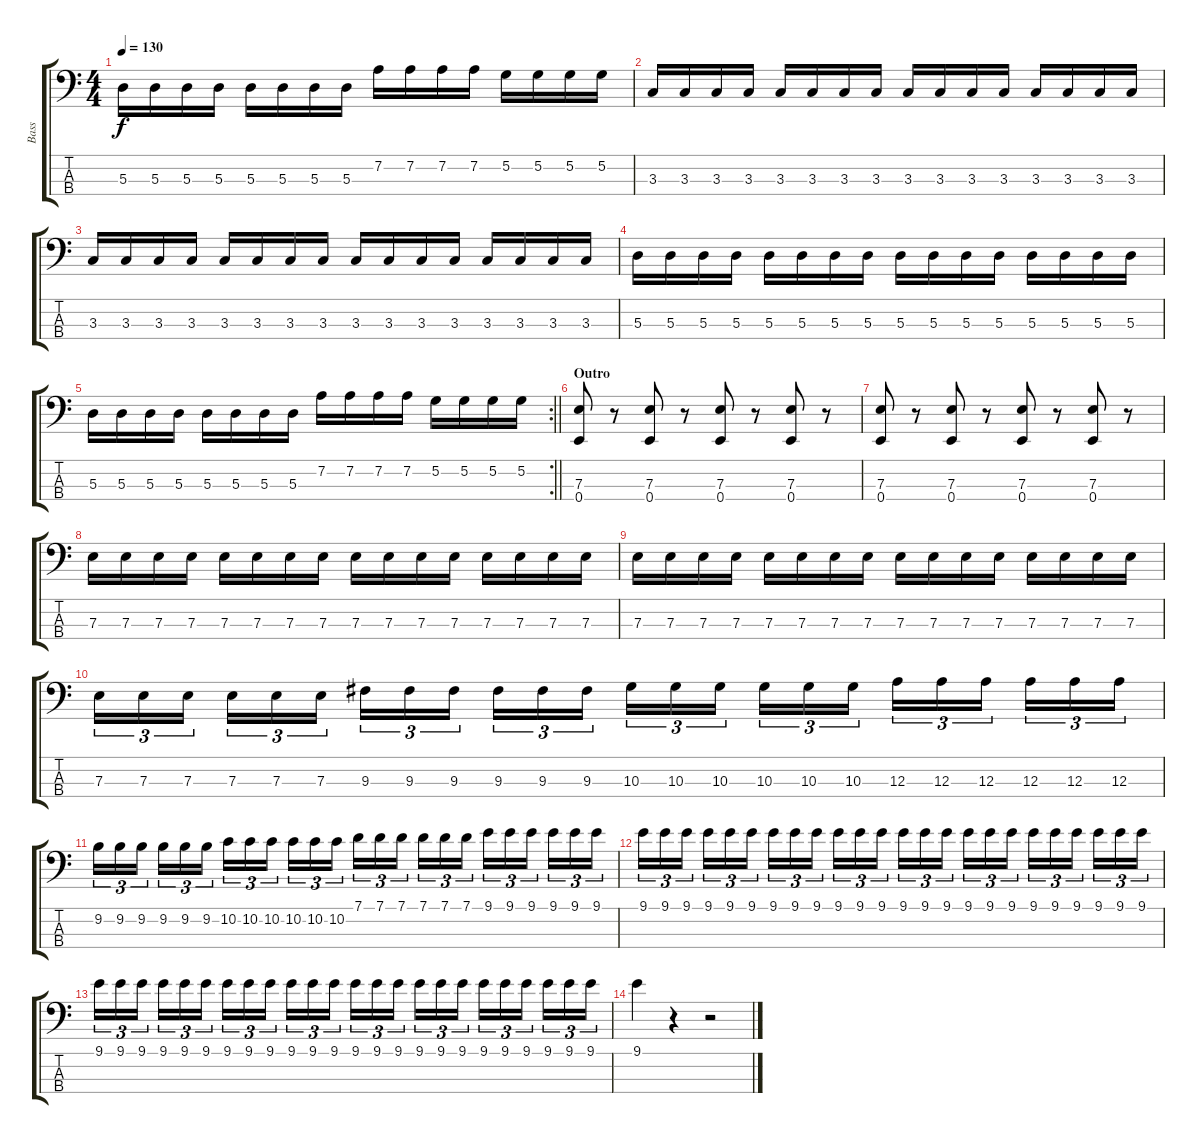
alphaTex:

\track ("Bass" "Bass") {instrument electricbassfinger}
\staff {score tabs}
\tuning (G2 D2 A1 E1) {hide}
\ts (4 4)
\tempo 130
\clef f4
\ks c
5.3.16{dy f} 5.3.16 5.3.16 5.3.16 5.3.16 5.3.16 5.3.16 5.3.16 7.2.16 7.2.16 7.2.16 7.2.16 5.2.16 5.2.16 5.2.16 5.2.16 |
3.3.16 3.3.16 3.3.16 3.3.16 3.3.16 3.3.16 3.3.16 3.3.16 3.3.16 3.3.16 3.3.16 3.3.16 3.3.16 3.3.16 3.3.16 3.3.16 |
3.3.16 3.3.16 3.3.16 3.3.16 3.3.16 3.3.16 3.3.16 3.3.16 3.3.16 3.3.16 3.3.16 3.3.16 3.3.16 3.3.16 3.3.16 3.3.16 |
5.3.16 5.3.16 5.3.16 5.3.16 5.3.16 5.3.16 5.3.16 5.3.16 5.3.16 5.3.16 5.3.16 5.3.16 5.3.16 5.3.16 5.3.16 5.3.16 |
\rc 2
\barLineRight lightlight
5.3.16 5.3.16 5.3.16 5.3.16 5.3.16 5.3.16 5.3.16 5.3.16 7.2.16 7.2.16 7.2.16 7.2.16 5.2.16 5.2.16 5.2.16 5.2.16 |
\section ("" "Outro")
(7.3 0.4).8 r.8 (7.3 0.4).8 r.8 (7.3 0.4).8 r.8 (7.3 0.4).8 r.8 |
(7.3 0.4).8 r.8 (7.3 0.4).8 r.8 (7.3 0.4).8 r.8 (7.3 0.4).8 r.8 |
7.3.16 7.3.16 7.3.16 7.3.16 7.3.16 7.3.16 7.3.16 7.3.16 7.3.16 7.3.16 7.3.16 7.3.16 7.3.16 7.3.16 7.3.16 7.3.16 |
7.3.16 7.3.16 7.3.16 7.3.16 7.3.16 7.3.16 7.3.16 7.3.16 7.3.16 7.3.16 7.3.16 7.3.16 7.3.16 7.3.16 7.3.16 7.3.16 |
7.3.16{tu (3 2)} 7.3.16{tu (3 2)} 7.3.16{tu (3 2) beam splitsecondary} 7.3.16{tu (3 2)} 7.3.16{tu (3 2)} 7.3.16{tu (3 2)} 9.3.16{tu (3 2)} 9.3.16{tu (3 2)} 9.3.16{tu (3 2) beam splitsecondary} 9.3.16{tu (3 2)} 9.3.16{tu (3 2)} 9.3.16{tu (3 2)} 10.3.16{tu (3 2)} 10.3.16{tu (3 2)} 10.3.16{tu (3 2) beam splitsecondary} 10.3.16{tu (3 2)} 10.3.16{tu (3 2)} 10.3.16{tu (3 2)} 12.3.16{tu (3 2)} 12.3.16{tu (3 2)} 12.3.16{tu (3 2) beam splitsecondary} 12.3.16{tu (3 2)} 12.3.16{tu (3 2)} 12.3.16{tu (3 2)} |
9.2.16{tu (3 2)} 9.2.16{tu (3 2)} 9.2.16{tu (3 2) beam splitsecondary} 9.2.16{tu (3 2)} 9.2.16{tu (3 2)} 9.2.16{tu (3 2)} 10.2.16{tu (3 2)} 10.2.16{tu (3 2)} 10.2.16{tu (3 2) beam splitsecondary} 10.2.16{tu (3 2)} 10.2.16{tu (3 2)} 10.2.16{tu (3 2)} 7.1.16{tu (3 2)} 7.1.16{tu (3 2)} 7.1.16{tu (3 2) beam splitsecondary} 7.1.16{tu (3 2)} 7.1.16{tu (3 2)} 7.1.16{tu (3 2)} 9.1.16{tu (3 2)} 9.1.16{tu (3 2)} 9.1.16{tu (3 2) beam splitsecondary} 9.1.16{tu (3 2)} 9.1.16{tu (3 2)} 9.1.16{tu (3 2)} |
9.1.16{tu (3 2)} 9.1.16{tu (3 2)} 9.1.16{tu (3 2) beam splitsecondary} 9.1.16{tu (3 2)} 9.1.16{tu (3 2)} 9.1.16{tu (3 2)} 9.1.16{tu (3 2)} 9.1.16{tu (3 2)} 9.1.16{tu (3 2) beam splitsecondary} 9.1.16{tu (3 2)} 9.1.16{tu (3 2)} 9.1.16{tu (3 2)} 9.1.16{tu (3 2)} 9.1.16{tu (3 2)} 9.1.16{tu (3 2) beam splitsecondary} 9.1.16{tu (3 2)} 9.1.16{tu (3 2)} 9.1.16{tu (3 2)} 9.1.16{tu (3 2)} 9.1.16{tu (3 2)} 9.1.16{tu (3 2) beam splitsecondary} 9.1.16{tu (3 2)} 9.1.16{tu (3 2)} 9.1.16{tu (3 2)} |
9.1.16{tu (3 2)} 9.1.16{tu (3 2)} 9.1.16{tu (3 2) beam splitsecondary} 9.1.16{tu (3 2)} 9.1.16{tu (3 2)} 9.1.16{tu (3 2)} 9.1.16{tu (3 2)} 9.1.16{tu (3 2)} 9.1.16{tu (3 2) beam splitsecondary} 9.1.16{tu (3 2)} 9.1.16{tu (3 2)} 9.1.16{tu (3 2)} 9.1.16{tu (3 2)} 9.1.16{tu (3 2)} 9.1.16{tu (3 2) beam splitsecondary} 9.1.16{tu (3 2)} 9.1.16{tu (3 2)} 9.1.16{tu (3 2)} 9.1.16{tu (3 2)} 9.1.16{tu (3 2)} 9.1.16{tu (3 2) beam splitsecondary} 9.1.16{tu (3 2)} 9.1.16{tu (3 2)} 9.1.16{tu (3 2)} |
9.1.4 r.4 r.2
